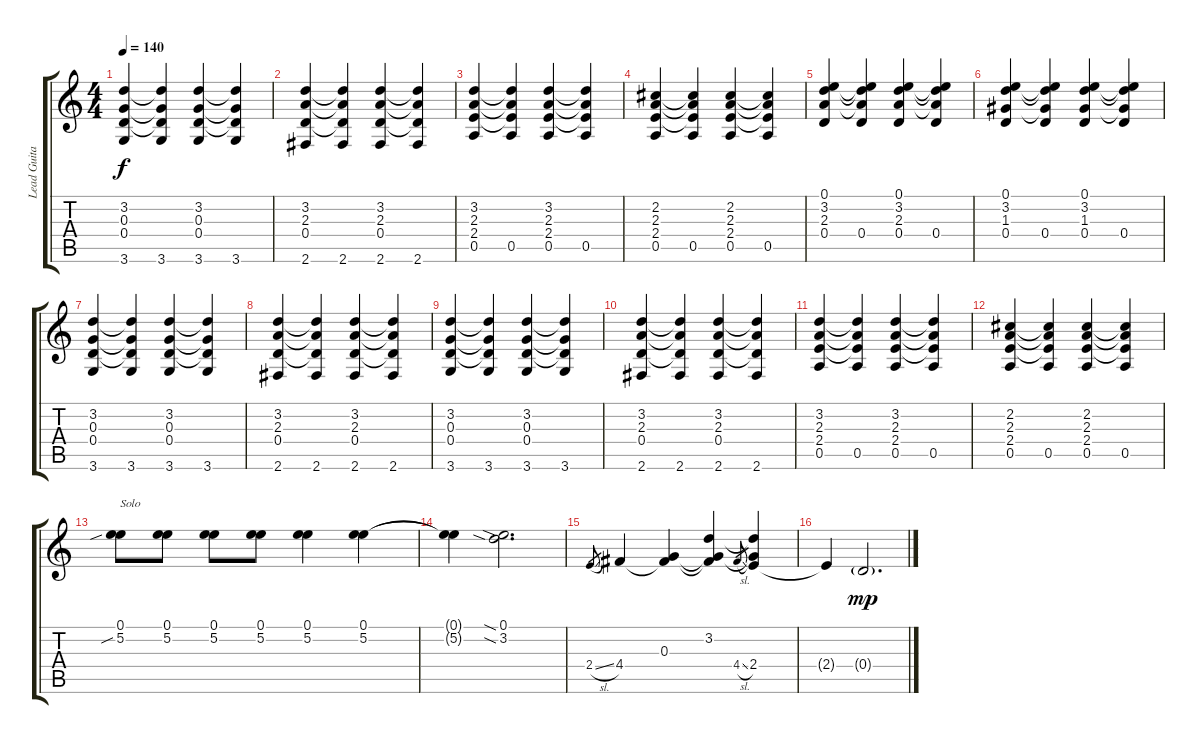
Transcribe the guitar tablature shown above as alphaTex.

\track ("Lead Guitar" "Lead Guita") {instrument acousticguitarsteel}
\staff {score tabs}
\tuning (E4 B3 G3 D3 A2 E2) {hide}
\ts (4 4)
\tempo 140
\clef g2
\ks c
(3.2 0.3 0.4 3.6).4{dy f} (3.2{t} 0.3{t} 0.4{t} 3.6).4 (3.2 0.3 0.4 3.6).4 (3.2{t} 0.3{t} 0.4{t} 3.6).4 |
(3.2 2.3 0.4 2.6).4 (3.2{t} 2.3{t} 0.4{t} 2.6).4 (3.2 2.3 0.4 2.6).4 (3.2{t} 2.3{t} 0.4{t} 2.6).4 |
(3.2 2.3 2.4 0.5).4 (3.2{t} 2.3{t} 2.4{t} 0.5).4 (3.2 2.3 2.4 0.5).4 (3.2{t} 2.3{t} 2.4{t} 0.5).4 |
(2.2 2.3 2.4 0.5).4 (2.2{t} 2.3{t} 2.4{t} 0.5).4 (2.2 2.3 2.4 0.5).4 (2.2{t} 2.3{t} 2.4{t} 0.5).4 |
(0.1 3.2 2.3 0.4).4 (0.1{t} 3.2{t} 2.3{t} 0.4).4 (0.1 3.2 2.3 0.4).4 (0.1{t} 3.2{t} 2.3{t} 0.4).4 |
(0.1 3.2 1.3 0.4).4 (0.1{t} 3.2{t} 1.3{t} 0.4).4 (0.1 3.2 1.3 0.4).4 (0.1{t} 3.2{t} 1.3{t} 0.4).4 |
(3.2 0.3 0.4 3.6).4 (3.2{t} 0.3{t} 0.4{t} 3.6).4 (3.2 0.3 0.4 3.6).4 (3.2{t} 0.3{t} 0.4{t} 3.6).4 |
(3.2 2.3 0.4 2.6).4 (3.2{t} 2.3{t} 0.4{t} 2.6).4 (3.2 2.3 0.4 2.6).4 (3.2{t} 2.3{t} 0.4{t} 2.6).4 |
(3.2 0.3 0.4 3.6).4 (3.2{t} 0.3{t} 0.4{t} 3.6).4 (3.2 0.3 0.4 3.6).4 (3.2{t} 0.3{t} 0.4{t} 3.6).4 |
(3.2 2.3 0.4 2.6).4 (3.2{t} 2.3{t} 0.4{t} 2.6).4 (3.2 2.3 0.4 2.6).4 (3.2{t} 2.3{t} 0.4{t} 2.6).4 |
(3.2 2.3 2.4 0.5).4 (3.2{t} 2.3{t} 2.4{t} 0.5).4 (3.2 2.3 2.4 0.5).4 (3.2{t} 2.3{t} 2.4{t} 0.5).4 |
(2.2 2.3 2.4 0.5).4 (2.2{t} 2.3{t} 2.4{t} 0.5).4 (2.2 2.3 2.4 0.5).4 (2.2{t} 2.3{t} 2.4{t} 0.5).4 |
(0.1 5.2{sib}).8{txt "Solo"} (0.1 5.2).8 (0.1 5.2).8 (0.1 5.2).8 (0.1 5.2).4 (0.1 5.2).4 |
(0.1{t} 5.2{t}).4 (0.1{sia} 3.2{sia}).2{d} |
2.4{sl}.8{gr} 4.4.4 (0.3 4.4{t}).4 (3.2 0.3{t} 4.4{t}).4 4.4{sl}.8{gr} (3.2{t} 0.3{t} 2.4).4 |
2.4{t}.4 0.4{g}.2{d dy mp}
